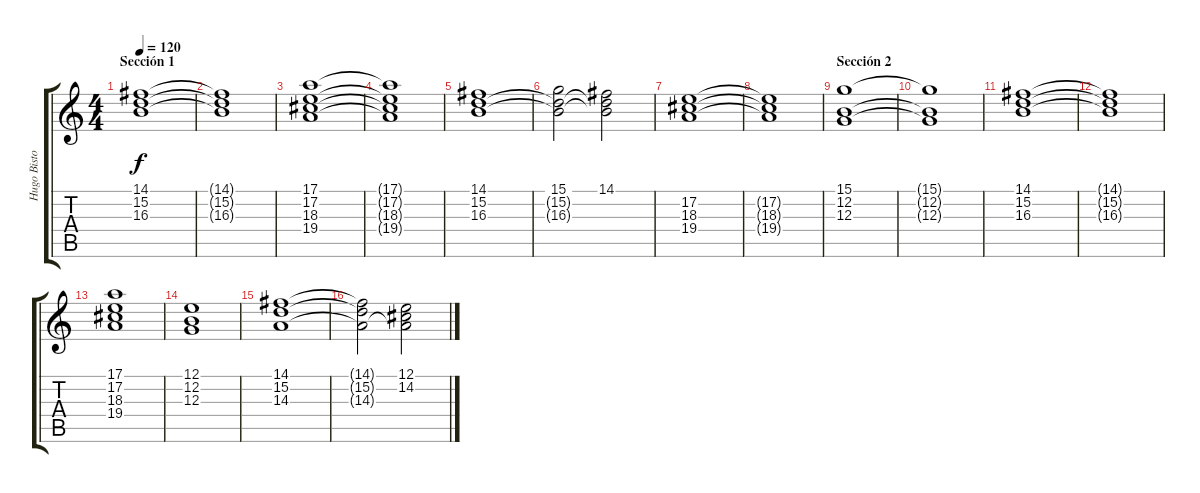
\track ("Hugo Bistolfi" "Hugo Bisto") {instrument stringensemble1}
\staff {score tabs}
\tuning (E4 B3 G3 D3 A2 E2) {hide}
\ts (4 4)
\section ("" "Sección 1")
\tempo 120
\clef g2
\ks c
(14.1 15.2 16.3).1{dy f} |
(14.1{t} 15.2{t} 16.3{t}).1 |
(17.1 17.2 18.3 19.4).1 |
(17.1{t} 17.2{t} 18.3{t} 19.4{t}).1 |
(14.1 15.2 16.3).1 |
(15.1 15.2{t} 16.3{t}).2 (14.1 15.2{t} 16.3{t}).2 |
(17.2 18.3 19.4).1 |
(17.2{t} 18.3{t} 19.4{t}).1 |
\section ("" "Sección 2")
(15.1 12.2 12.3).1 |
(15.1{t} 12.2{t} 12.3{t}).1 |
(14.1 15.2 16.3).1 |
(14.1{t} 15.2{t} 16.3{t}).1 |
(17.1 17.2 18.3 19.4).1 |
(12.1 12.2 12.3).1 |
(14.1 15.2 14.3).1 |
(14.1{t} 15.2{t} 14.3{t}).2 (12.1 14.2 14.3{t}).2
